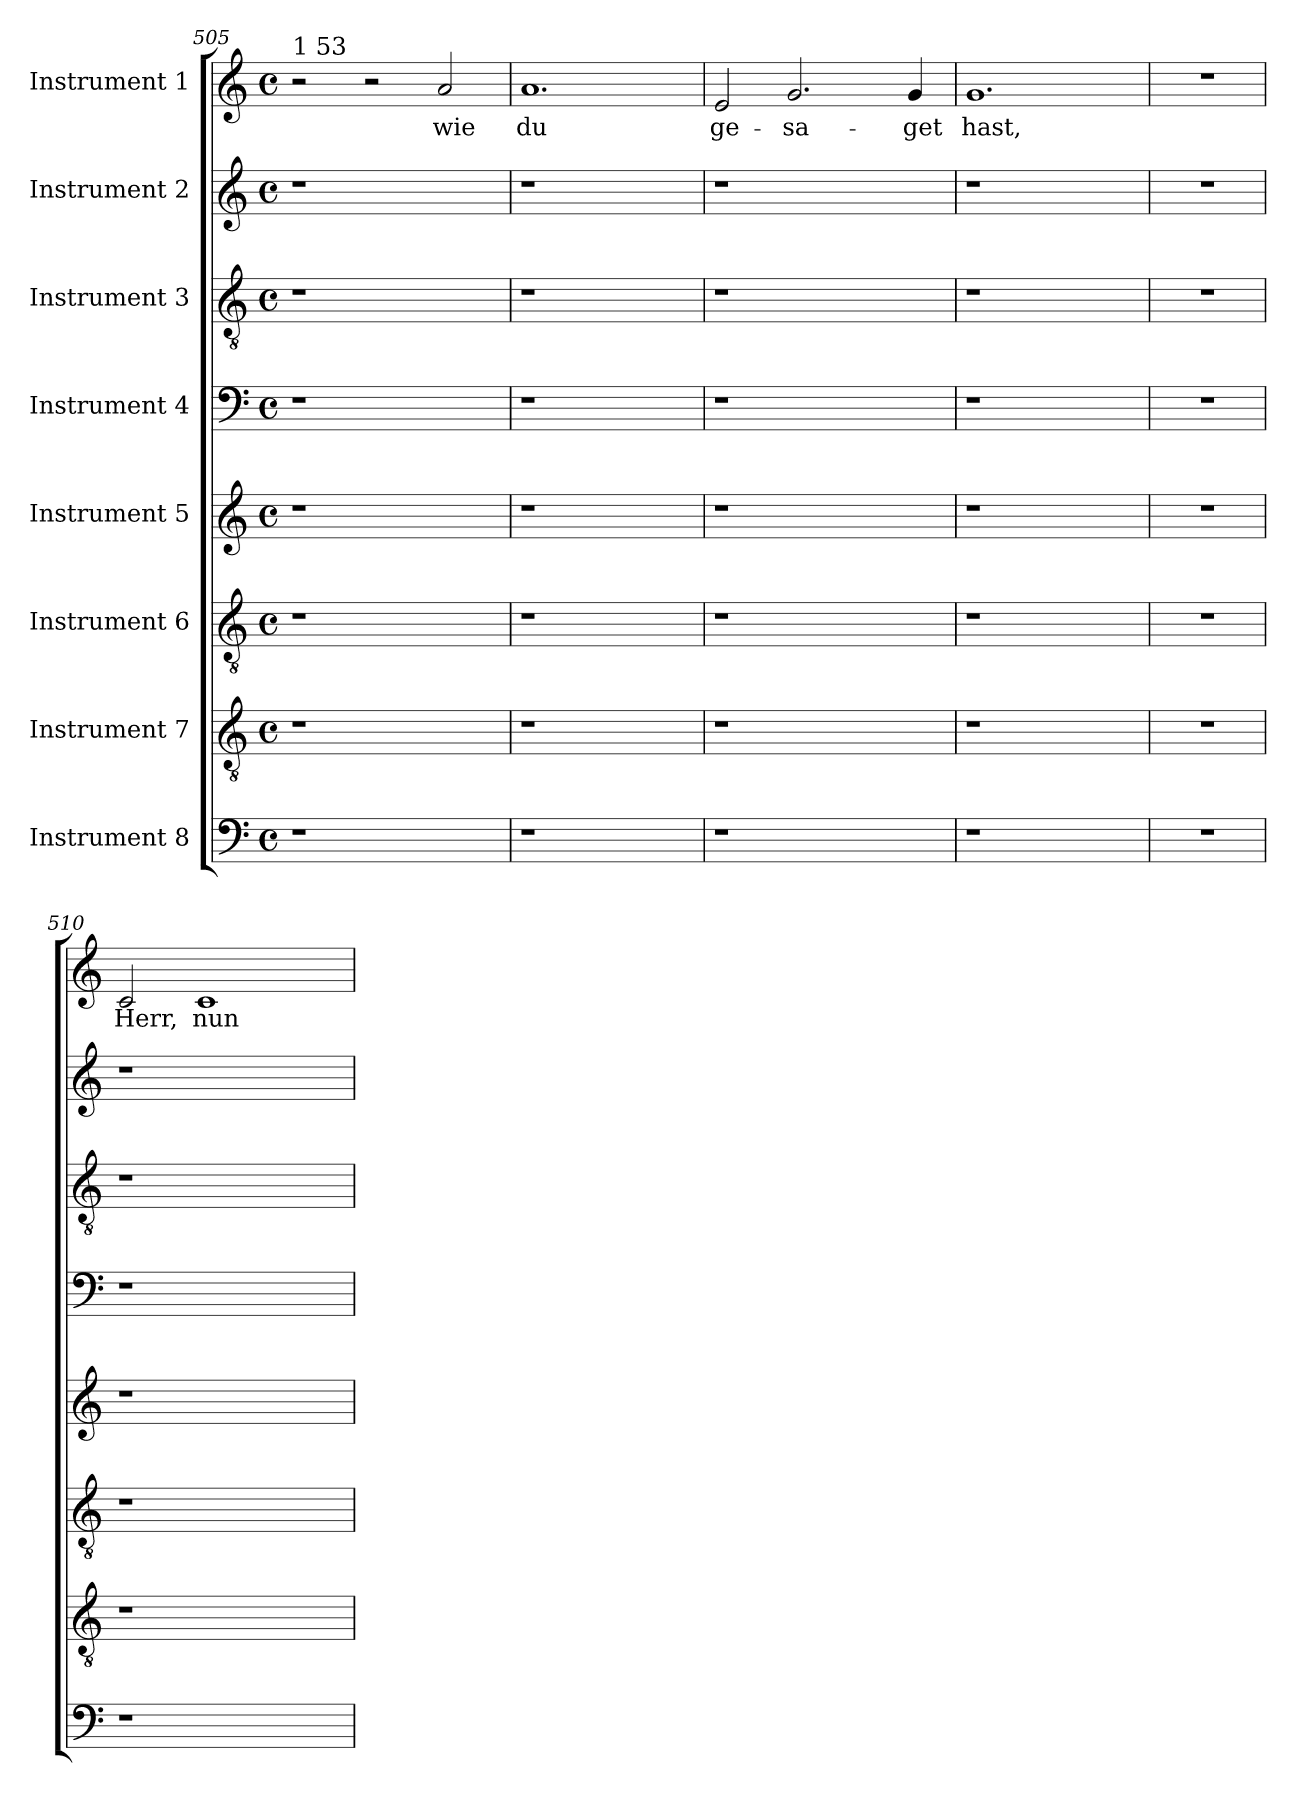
**kern	**kern	**kern	**kern	**kern	**kern	**kern	**kern	**text
*part8	*part7	*part6	*part5	*part4	*part3	*part2	*part1	*part1
*staff8	*staff7	*staff6	*staff5	*staff4	*staff3	*staff2	*staff1	*staff1
*I"Instrument 8	*I"Instrument 7	*I"Instrument 6	*I"Instrument 5	*I"Instrument 4	*I"Instrument 3	*I"Instrument 2	*I"Instrument 1	*
!!LO:LB:g=z
*clefF4	*clefGv2	*clefGv2	*clefG2	*clefF4	*clefGv2	*clefG2	*clefG2	*
*M4/4	*M4/4	*M4/4	*M4/4	*M4/4	*M4/4	*M4/4	*M4/4	*
*met(c)	*met(c)	*met(c)	*met(c)	*met(c)	*met(c)	*met(c)	*met(c)	*
=505	=505	=505	=505	=505	=505	=505	=505	=505
!	!	!	!	!	!	!	!LO:TX:a:t=1 53	!
1r	1r	1r	1r	1r	1r	1r	2r	.
.	.	.	.	.	.	.	2r	.
!	!	!	!	!	!	!	!	!LO:LY:b:cj
2ryy	2ryy	2ryy	2ryy	2ryy	2ryy	2ryy	2a/	wie
=506	=506	=506	=506	=506	=506	=506	=506	=506
!	!	!	!	!	!	!	!	!LO:LY:b:cj
1r	1r	1r	1r	1r	1r	1r	1.a	du
2ryy	2ryy	2ryy	2ryy	2ryy	2ryy	2ryy	.	.
=507	=507	=507	=507	=507	=507	=507	=507	=507
!	!	!	!	!	!	!	!	!LO:LY:b:cj
1r	1r	1r	1r	1r	1r	1r	2e/	ge-
!	!	!	!	!	!	!	!	!LO:LY:b:cj
.	.	.	.	.	.	.	2.g/	-sa-
2ryy	2ryy	2ryy	2ryy	2ryy	2ryy	2ryy	.	.
!	!	!	!	!	!	!	!	!LO:LY:b:cj
.	.	.	.	.	.	.	4g/	-get
=508	=508	=508	=508	=508	=508	=508	=508	=508
!	!	!	!	!	!	!	!	!LO:LY:b:cj
1r	1r	1r	1r	1r	1r	1r	1.g	hast,
2ryy	2ryy	2ryy	2ryy	2ryy	2ryy	2ryy	.	.
=509	=509	=509	=509	=509	=509	=509	=509	=509
1r	1r	1r	1r	1r	1r	1r	1r	.
=510	=510	=510	=510	=510	=510	=510	=510	=510
!	!	!	!	!	!	!	!	!LO:LY:b:cj
1r	1r	1r	1r	1r	1r	1r	2c/	Herr,
!	!	!	!	!	!	!	!	!LO:LY:b:cj
.	.	.	.	.	.	.	1c	nun
2ryy	2ryy	2ryy	2ryy	2ryy	2ryy	2ryy	.	.
=	=	=	=	=	=	=	=	=
*-	*-	*-	*-	*-	*-	*-	*-	*-
